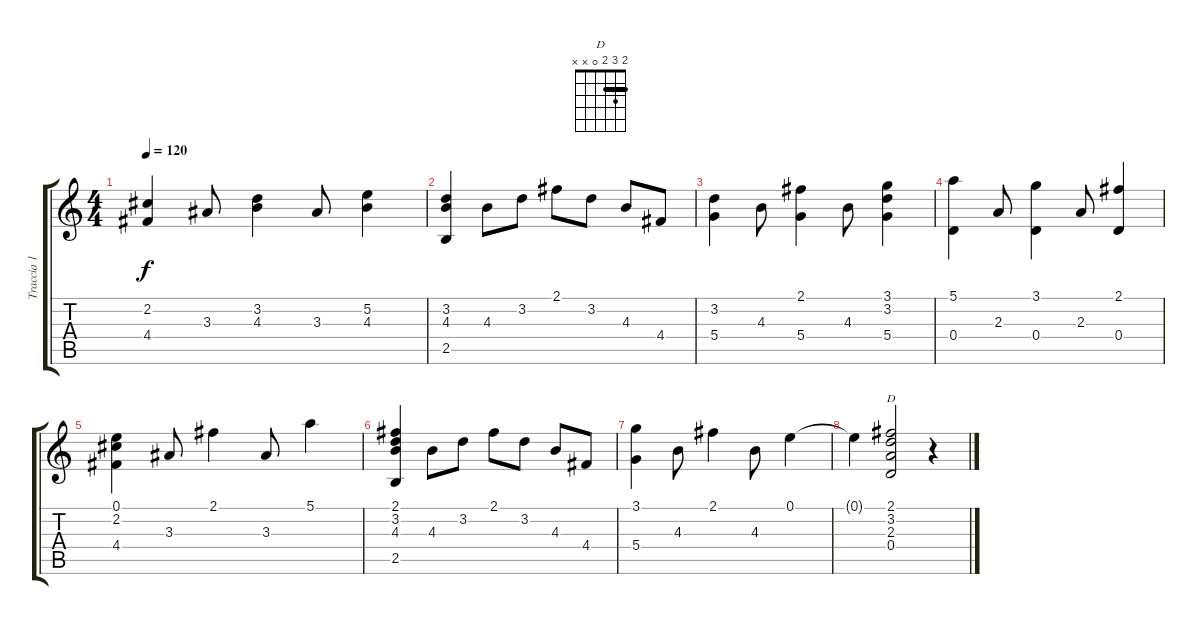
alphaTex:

\track ("Traccia 1" "Traccia 1") {instrument acousticguitarsteel}
\staff {score tabs}
\tuning (E4 B3 G3 D3 A2 E2) {hide}
\chord ("D" 2 3 2 0 x x) {barre 2}
\ts (4 4)
\tempo 120
\clef g2
\ks c
(2.2 4.4).4{dy f} 3.3.8 (3.2 4.3).4 3.3.8 (5.2 4.3).4 |
(3.2 4.3 2.5).4 4.3.8 3.2.8 2.1.8 3.2.8 4.3.8 4.4.8 |
(3.2 5.4).4 4.3.8 (2.1 5.4).4 4.3.8 (3.1 3.2 5.4).4 |
(5.1 0.4).4 2.3.8 (3.1 0.4).4 2.3.8 (2.1 0.4).4 |
(0.1 2.2 4.4).4 3.3.8 2.1.4 3.3.8 5.1.4 |
(2.1 3.2 4.3 2.5).4 4.3.8 3.2.8 2.1.8 3.2.8 4.3.8 4.4.8 |
(3.1 5.4).4 4.3.8 2.1.4 4.3.8 0.1.4 |
0.1{t}.4 (2.1 3.2 2.3 0.4).2{ch "D"} r.4
